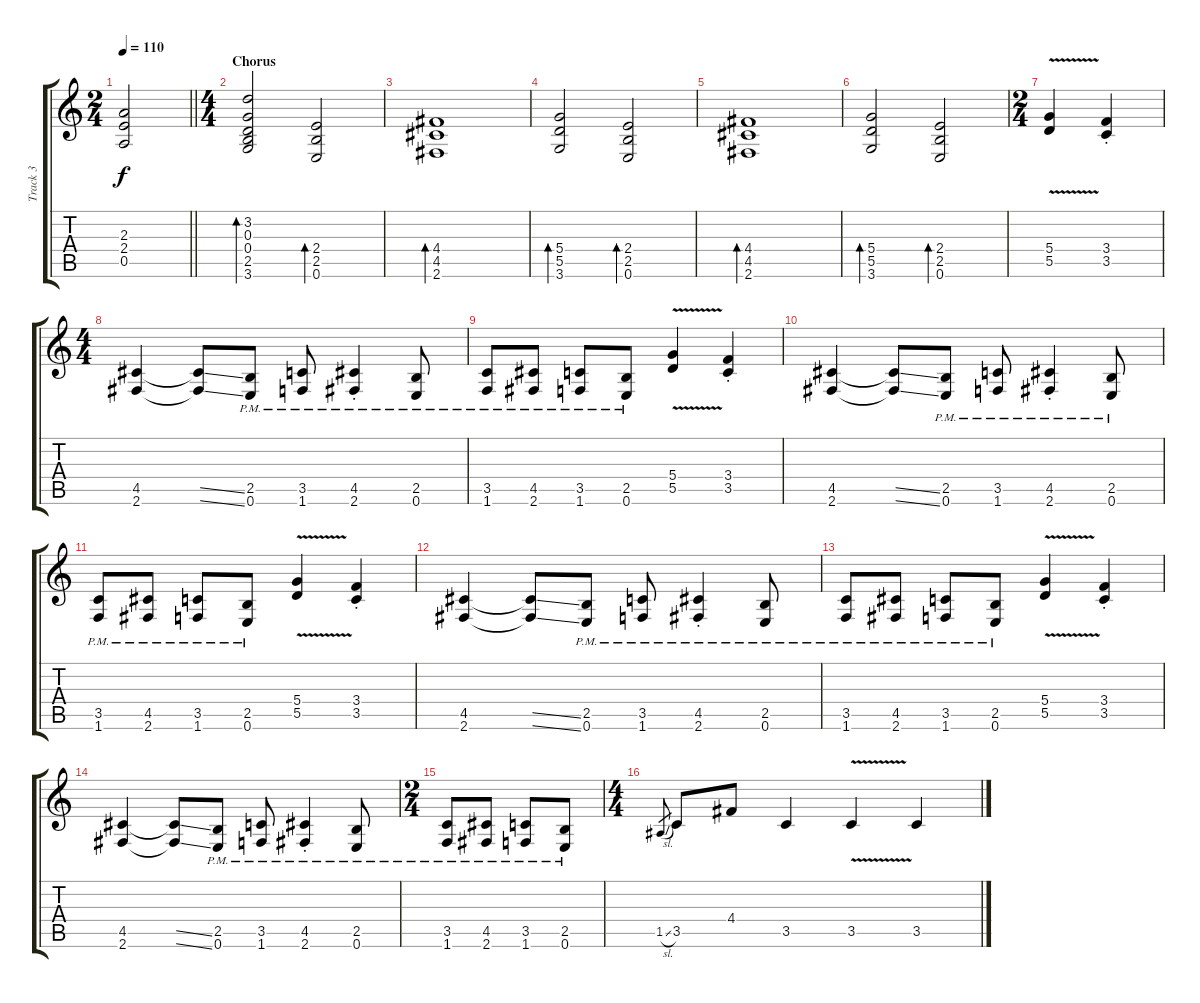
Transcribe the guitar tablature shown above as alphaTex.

\track ("Track 3" "Track 3") {instrument overdrivenguitar}
\staff {score tabs}
\tuning (E4 B3 G3 D3 A2 E2) {hide}
\ts (2 4)
\tempo 110
\clef g2
\barLineRight lightlight
\ks c
(2.3{t} 2.4{t} 0.5{t}).2{dy f} |
\ts (4 4)
\section ("" "Chorus")
(3.2 0.3 0.4 2.5 3.6).2{bd 120} (2.4 2.5 0.6).2{bd 120} |
(4.4 4.5 2.6).1{bd 120} |
(5.4 5.5 3.6).2{bd 120} (2.4 2.5 0.6).2{bd 120} |
(4.4 4.5 2.6).1{bd 120} |
(5.4 5.5 3.6).2{bd 120} (2.4 2.5 0.6).2{bd 120} |
\ts (2 4)
(5.4 5.5{v}).4 (3.4{st} 3.5{st}).4 |
\ts (4 4)
(4.5 2.6).4 (4.5{ss t} 2.6{ss t}).8 (2.5{pm} 0.6{pm}).8 (3.5{pm} 1.6{pm}).8 (4.5{pm st} 2.6{pm st}).4 (2.5{pm} 0.6{pm}).8 |
(3.5{pm} 1.6{pm}).8 (4.5{pm} 2.6{pm}).8 (3.5{pm} 1.6{pm}).8 (2.5{pm} 0.6{pm}).8 (5.4 5.5{v}).4 (3.4{st} 3.5{st}).4 |
(4.5 2.6).4 (4.5{ss t} 2.6{ss t}).8 (2.5{pm} 0.6{pm}).8 (3.5{pm} 1.6{pm}).8 (4.5{pm st} 2.6{pm st}).4 (2.5{pm} 0.6{pm}).8 |
(3.5{pm} 1.6{pm}).8 (4.5{pm} 2.6{pm}).8 (3.5{pm} 1.6{pm}).8 (2.5{pm} 0.6{pm}).8 (5.4 5.5{v}).4 (3.4{st} 3.5{st}).4 |
(4.5 2.6).4 (4.5{ss t} 2.6{ss t}).8 (2.5{pm} 0.6{pm}).8 (3.5{pm} 1.6{pm}).8 (4.5{pm st} 2.6{pm st}).4 (2.5{pm} 0.6{pm}).8 |
(3.5{pm} 1.6{pm}).8 (4.5{pm} 2.6{pm}).8 (3.5{pm} 1.6{pm}).8 (2.5{pm} 0.6{pm}).8 (5.4 5.5{v}).4 (3.4{st} 3.5{st}).4 |
(4.5 2.6).4 (4.5{ss t} 2.6{ss t}).8 (2.5{pm} 0.6{pm}).8 (3.5{pm} 1.6{pm}).8 (4.5{pm st} 2.6{pm st}).4 (2.5{pm} 0.6{pm}).8 |
\ts (2 4)
(3.5{pm} 1.6{pm}).8 (4.5{pm} 2.6{pm}).8 (3.5{pm} 1.6{pm}).8 (2.5{pm} 0.6{pm}).8 |
\ts (4 4)
1.5{sl}.8{gr} 3.5.8 4.4.8 3.5.4 3.5{v}.4 3.5.4
